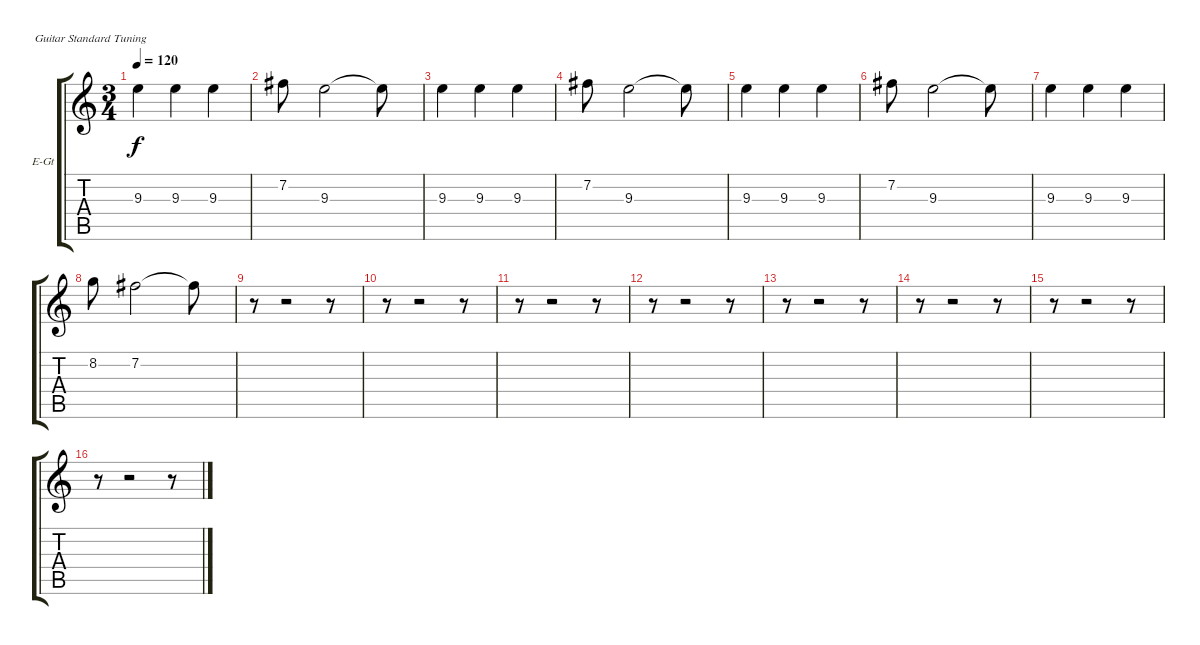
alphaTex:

\bracketExtendMode groupsimilarinstruments
\firstSystemTrackNameOrientation horizontal
\otherSystemsTrackNameOrientation horizontal
\track ("Piste 4" "E-Gt") {instrument distortionguitar}
\staff {score tabs}
\tuning (E4 B3 G3 D3 A2 E2)
\ts (3 4)
\tempo 120
\clef g2
\ks c
9.3.4{dy f} 9.3.4 9.3.4 |
7.2.8 9.3.2 9.3{t}.8 |
9.3.4 9.3.4 9.3.4 |
7.2.8 9.3.2 9.3{t}.8 |
9.3.4 9.3.4 9.3.4 |
7.2.8 9.3.2 9.3{t}.8 |
9.3.4 9.3.4 9.3.4 |
8.2.8 7.2.2 7.2{t}.8 |
r.8 r.2 r.8 |
r.8 r.2 r.8 |
r.8 r.2 r.8 |
r.8 r.2 r.8 |
r.8 r.2 r.8 |
r.8 r.2 r.8 |
r.8 r.2 r.8 |
r.8 r.2 r.8
